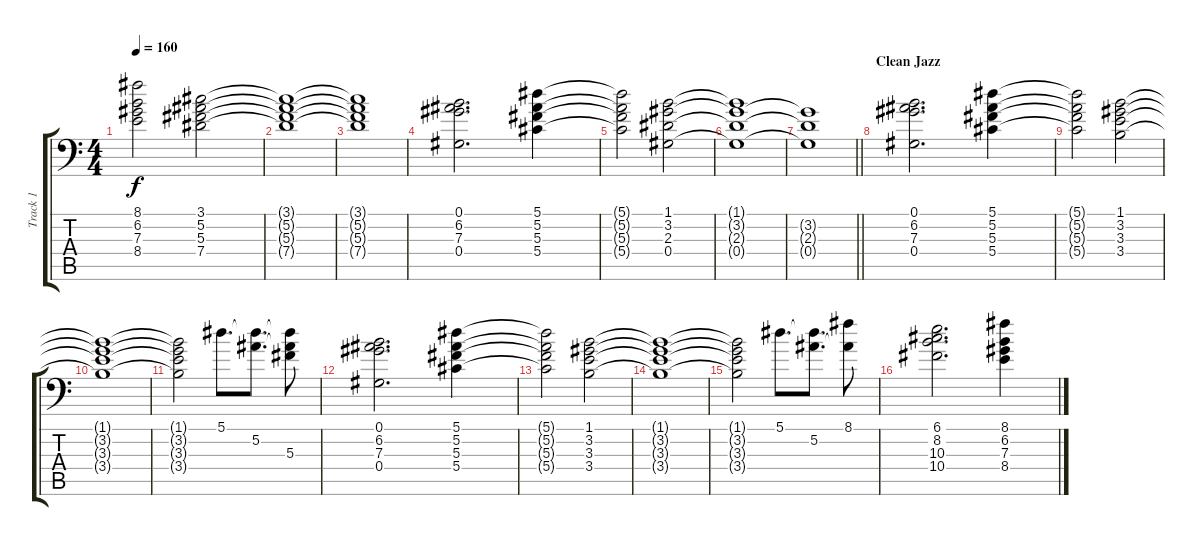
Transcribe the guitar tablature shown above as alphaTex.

\track ("Track 1" "Track 1") {instrument distortionguitar}
\staff {score tabs}
\tuning (Bb3 F3 Db3 Ab2 Eb2 Ab1) {hide}
\ts (4 4)
\tempo 160
\clef f4
\ks c
(8.1{t} 6.2{t} 7.3{t} 8.4{t}).2{dy f} (3.1 5.2 5.3 7.4).2 |
(3.1{t} 5.2{t} 5.3{t} 7.4{t}).1 |
(3.1{t} 5.2{t} 5.3{t} 7.4{t}).1 |
(0.1 6.2 7.3 0.4).2{d} (5.1 5.2 5.3 5.4).4 |
(5.1{t} 5.2{t} 5.3{t} 5.4{t}).2 (1.1 3.2 2.3 0.4).2 |
(1.1{t} 3.2{t} 2.3{t} 0.4{t}).1 |
\barLineRight lightlight
(3.2{t} 2.3{t} 0.4{t}).1 |
\section ("" "Clean Jazz")
(0.1 6.2 7.3 0.4).2{d instrument electricguitarjazz} (5.1 5.2 5.3 5.4).4 |
(5.1{t} 5.2{t} 5.3{t} 5.4{t}).2 (1.1 3.2 3.3 3.4).2 |
(1.1{t} 3.2{t} 3.3{t} 3.4{t}).1 |
(1.1{t} 3.2{t} 3.3{t} 3.4{t}).2 5.1.8{d} (5.1{t} 5.2).8{d} (5.1{t} 5.2{t} 5.3).8 |
(0.1 6.2 7.3 0.4).2{d} (5.1 5.2 5.3 5.4).4 |
(5.1{t} 5.2{t} 5.3{t} 5.4{t}).2 (1.1 3.2 3.3 3.4).2 |
(1.1{t} 3.2{t} 3.3{t} 3.4{t}).1 |
(1.1{t} 3.2{t} 3.3{t} 3.4{t}).2 5.1.8{d} (5.1{t} 5.2).8{d} (8.1 5.2{t}).8 |
(6.1 8.2 10.3 10.4).2{d} (8.1 6.2 7.3 8.4).4
